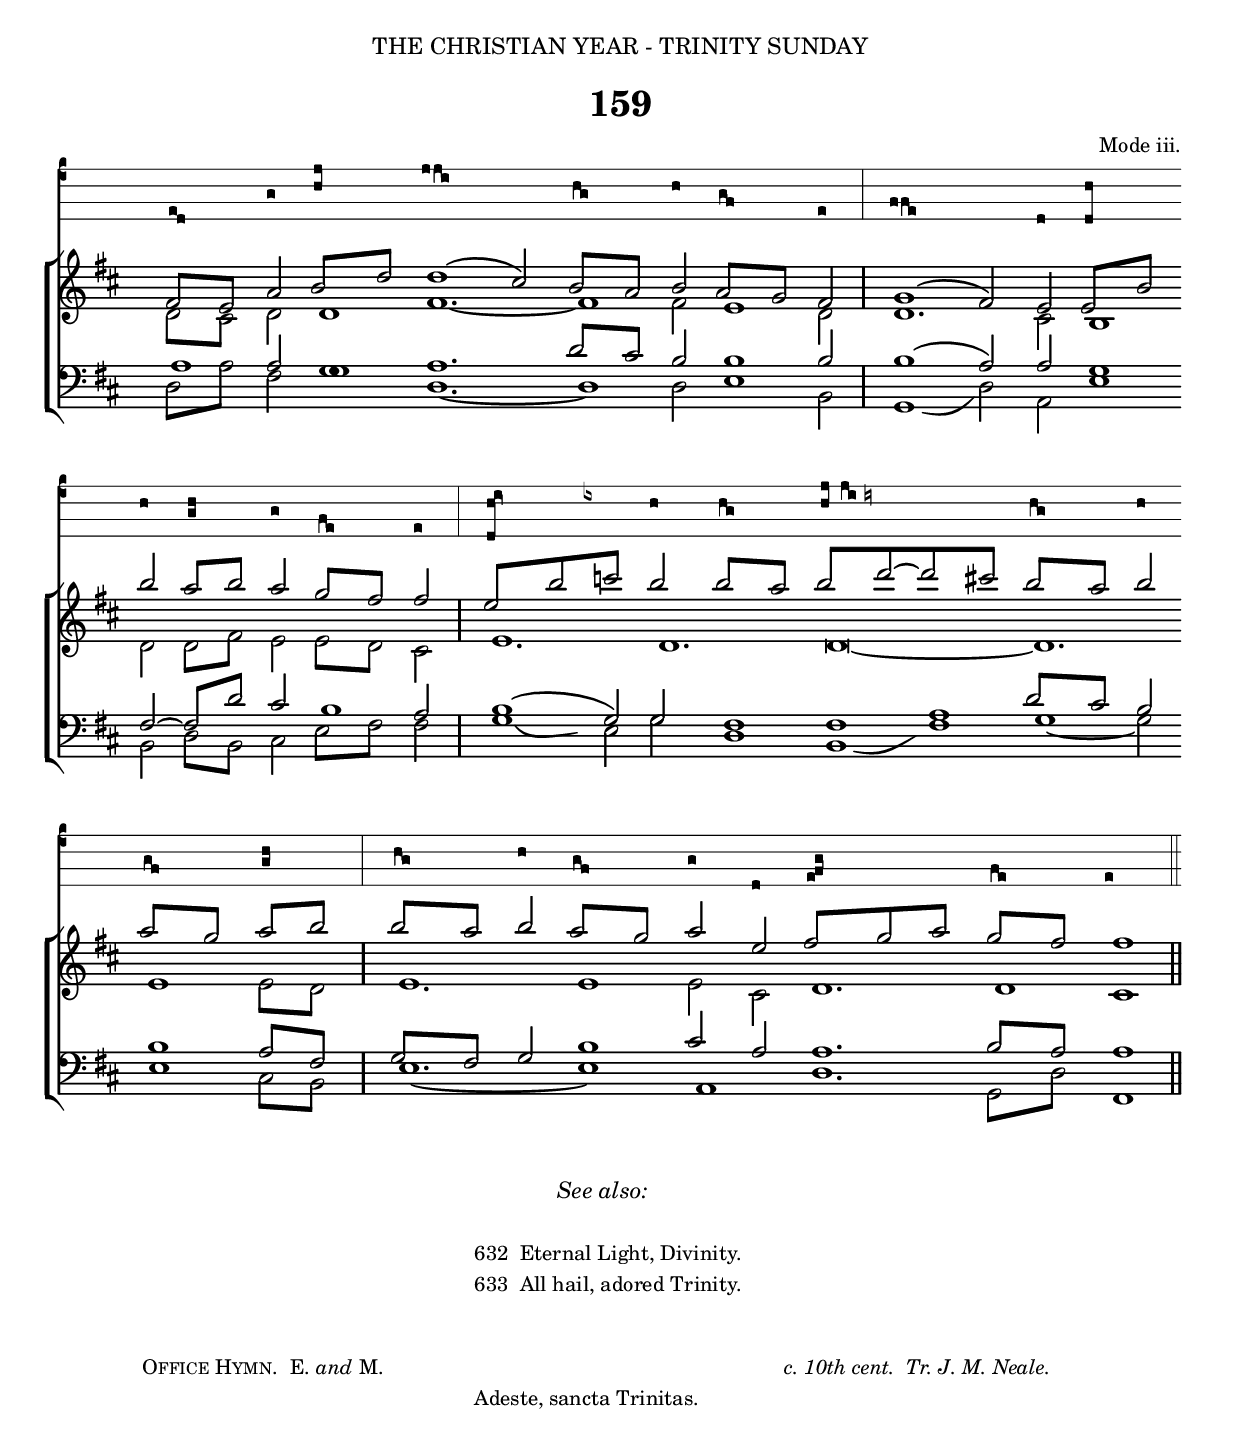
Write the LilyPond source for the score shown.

%%% 256.png
%%% Hymn 159 Be present, Holy Trinity
%%% Version 2

\version "2.10"

\include "gregorian-init.ly"

\header {
  dedication = \markup { \center-align {  "THE CHRISTIAN YEAR - TRINITY SUNDAY"
		\hspace #0.1 }}	

  title = "159"
  
  arranger = \markup { \small { "Mode iii." }}
  
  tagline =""
}


%%%%%%%%%%%%%%%%%%%%%%%%%%%% Macros

%% macro settings for stemless long note which is 2x duration of regular white note    

ln = {\once \override NoteHead #'duration-log = #0 
           \once \override Stem #'stencil = ##f
           \once \override NoteColumn #'force-hshift = #0.4 }

%% a second set of macro settings for stemless long notes ( 2x duration of regular white note )
%% this one uses X-offset instead of force-hshift.
%% All long notes are offset slightly to the right with respect to any beamed notes which 
%% they are aligned with.  Normally, this is done with force-hshift.  
%% However, when 2 long notes occur one atop the other (i.e. in S + A pats or in T + B parts), then applying force-hshift
%% to both does not work.  Hence one note needs to be moved with the regular force-hshift in the \ln macro above,
%% while the other is moved with X-offset with the macro \lnb
%% In general force-hshift is preferred whenever possible as slurs are adjusted automatically, while X-offset especially
%% when used with a bottom slur often results in a slur starting too far to the left and which then needs manual adjustment. 

lnb = {\once \override NoteHead #'duration-log = #0 
           \once \override Stem #'stencil = ##f
           \once \override NoteHead #'X-offset = #0.8 }

%% macro settings for stemless long note which is 2x duration of regular white note. Slightly larger offset to cater to partially merged notes    

lnc = {\once \override NoteHead #'duration-log = #0 
           \once \override Stem #'stencil = ##f
           \once \override NoteColumn #'force-hshift = #0.9 }
	   	   
%%% settings to generate the double longnotes (breves)

brevenote = { \once \override NoteHead #'duration-log = #-1  
                \once \override NoteColumn #'force-hshift = #0.4 }

%% moves plainsong accidentals leftwards so that they show up more clearly
moveacci = \once \override Accidental #'extra-offset = #'(-1.2 . 0 )

%%%%%%%%%%%%%%%%%%%%%%%% End of Macro definitions

%%% plainsong voice

plainsong = \context VaticanaVoice  {  \relative c { 
	\clef "vaticana-do3"
	\set fontSize = #3
        \key c \major 

  \[ e8 d \] g \[ a \pes c \] \[ c c \flexa b \] \[ a \flexa g \] a \[ g \flexa f \] e \bar "|" \[ f f \flexa e \] d \[ d \pes a' \] \bar "" \break
  
  a \[ g \pes a \] g \[ f \flexa e \] e \bar "|" \[ d \pes a' \moveacci \virga bes \] a \[ a \flexa g \] \[ a \pes c \] 
      \[ \override NoteHead #'extra-offset = #'(-5.0 . 0.0 ) \override Accidental #'extra-offset = #'(-7.0 . 0.0 ) c \flexa b! \] 
      \revert NoteHead #'extra-offset \revert Accidental #'extra-offset 
      \[ a \flexa g \] a \bar "" \break
  
  \[ g \flexa f \] \[ g \pes a \] \bar "|" \[ a \flexa g \] a \[ g \flexa f \] g d \[ e f \pes g \] \[ f \flexa e \] e4 \bar "||"
} 
}
  

%%% SATB voices

global = {
  \key d \major 
  \set Staff.midiInstrument = "church organ"
}

soprano = \relative c' {
	\autoBeamOff
  fis8[ e8] a8 b8[ d8] \ln d4( cis8) b8[ a8] b8 a8[ g8] fis8 \bar "|" \ln g4( fis8) e8 e8[ b'8] \bar "" \break
  b'8 a8[ b8] a8 g8[ fis8] fis8 \bar "|" e8[ b'8 c!8] b8 b8[ a8] b8[ d8 ~ d8 cis8] b8[ a8] b8 \bar "" \break
  a8[ g8] a8[ b8] \bar "|" b8[ a8] b8 a8[ g8] a8 e8 fis8[ g8 a8] g8[ fis8] \ln fis4 \bar "||"
}

alto = \relative c' {
	\autoBeamOff
  d8[ cis8] d8 \ln d4 \ln fis4. ~ \ln fis4 fis8 \ln e4 d8 \bar "|" \lnb d4. cis8 \ln b4 \bar "" \break
  d8 d8[ fis8] e8 e8[ d8] cis8 \bar "|" \ln e4. \ln d4. \brevenote d\breve *1/4 ~ \ln d4. \bar "" \break
  \ln e4 e8[ d8] \bar "|" \ln e4. \ln e4 e8 cis8 \ln d4. \ln d4 \ln cis4 \bar "||"
}

tenor = \relative c { \clef bass
	\autoBeamOff
  \ln a'4 a8 \ln g4 \ln a4. d8[ cis8] b8 \ln b4 b8 \bar "|" \ln b4( a8) a8 \ln g4 \bar "" \break
  fis8 ~ fis8[ d'8] cis8 \ln b4 a8 \bar "|" \ln b4( g8) g8 \ln fis4 \ln fis4 \ln a4 d8[ cis8] b8 \bar "" \break
  \ln b4 a8[ fis8] \bar "|" g8[ fis8] g8 \ln b4 cis8 a8 \ln a4. b8[ a8] \ln a4 \bar "||"
}

bass = \relative c { \clef bass
	\autoBeamOff	
  d8[ a'8] fis8 \lnc g4 \ln d4. ~ \ln d4 d8 \lnb e4 b8 \bar "|" 
      \once\override Slur  #'control-points = #'((3.5 . -2.5) (6 . -3.0) (7 . -2.5 ) (8.5 . -1.0 ))
      \lnb g4( d'8) a8 \lnb e'4 \bar "" \break
  
  b8 d8[ b8] cis8 e8[ fis8] fis8 \bar "|" 
      \once\override Slur  #'control-points = #'((3.0 . 1.0 ) (4 . -0.3 ) (5.5 . -0.3 ) (9.0 . 0.3 ))
      \lnb g4( e8) g8 \lnb d4 
      \once\override Slur  #'control-points = #'((3.5 . -1.5) (6 . -2.0) (7 . -1.5 ) (9.5 . 0.0 ))
      \lnb b4( \ln fis'4) \lnb g4 ~ g8 \bar "" \break
      
  \lnb e4 cis8[ b8] \bar "|" 
      \once\override Tie  #'extra-offset = #'( 0.0 . -0.5 )
      \ln e4. ~ \lnb e4 \ln a,4 \lnb d4. g,8[ d'8] \ln fis,4 \bar "||"
}


#(ly:set-option 'point-and-click #f)

\book {

\paper {
 #(set-paper-size "a4")
%% annotate-spacing = ##t
 print-page-number = ##f
 ragged-last-bottom = ##t
 ragged-bottom = ##t
}

\score {	
  <<
  \new VaticanaStaff {\plainsong }
  \new ChoirStaff <<
   \new Staff = "upper" <<
      \context Voice = sopranos {\voiceOne \global \soprano }
      \context Voice = altos {\voiceTwo \global \alto }
                      >> 
   \new Staff = "lower" <<
      \context Voice = tenors {\voiceOne \global \tenor }
      \context Voice = bass {\voiceTwo \global \bass }
	             >> 
		 >>  
  >>

\layout {
	
  ragged-right = ##f
  ragged-last = ##f
  \context { \Score timing = ##f }
  \context { \Score \override TimeSignature #'transparent = ##t }
  \context { \Score \remove "Mark_engraver" }
  \context { \Staff \consists "Mark_engraver" }
  
  % *** Needed to produce beamed minims - which are quavers in disguise
  \context { \Staff \override NoteHead #'duration-log = #1 }
  \context { \Staff \override Stem #'flag-style = #'no-flag }
  
  \context { \VaticanaStaff
           % *** Increases distance between lines of staff  
           \override StaffSymbol #'staff-space = #1.6            
           % *** Changes staff to black instead of default red
           \revert StaffSymbol #'color
           % *** Makes clef bigger       
           \override Clef #'font-size = #3
           % *** Would make ledger lines black, if there were any
           \revert LedgerLineSpanner #'color
           % *** Makes terminal barline visible 
           \override BarLine #'transparent = ##f 
  	   % *** Remove custos
	   \remove Custos_engraver
	   % needed for certain tweaks
	   \consists "Mark_engraver"
           }
     }
} %%% score bracket 

%%% A separate score block to generate the midi minus the plainsong voice
%%% Since minims are quavers in disguise, tempo has to be set accordingly, tempo set to 2=80

\score {	
  \new ChoirStaff <<
   \new Staff = "upper" <<
      \context Voice = sopranos {\voiceOne \global \soprano }
      \context Voice = altos {\voiceTwo \global \alto }
                      >> 
   \new Staff = "lower" <<
      \context Voice = tenors {\voiceOne \global \tenor }
      \context Voice = bass {\voiceTwo \global \bass }
	             >> 
		 >>  

\midi { 
  \context { \Score tempoWholesPerMinute = #(ly:make-moment 80 8) }
       } 
}


%%% Hymn note

\markup { \hspace #40 \column {
	
	\line { \hspace #8 \italic "See also:" }
	"         "
	\line { \small "632  Eternal Light, Divinity." }
	\line { \small "633  All hail, adored Trinity." }
}}
	      	      
		      
%%fake score block to occupy space and force a pagebreak.  Can't think of a better way of doing this.
\score{
	{s4 }
\header { breakbefore = ##f piece = ##f opus = ##f tagline = ##f }
\layout{	
	\context { \Staff
		\remove Time_signature_engraver
		\remove Key_engraver
		\remove Clef_engraver
		\remove Staff_symbol_engraver
}}}

%%% Second page
%%% Lyric titles and attributions

\markup { \hspace #8 \column { 
	\line { \small {  \smallCaps  "Office Hymn." " E." \italic "and" "M." \hspace #38 \italic "c. 10th cent.  Tr. J. M. Neale." } }
        \line { \small {  \hspace #32  "Adeste, sancta Trinitas." } }
}}	


%%% Lyrics

\markup { \hspace #30 %%add space as necc. to center the column
          \column { %% super column of everything
	              \column { %%verse 1 is a column of 2 lines  
	                  \line { \hspace #2.2 \column { \lower #2.4 \fontsize #8 "B" }   %%Drop Cap goes here
				  \hspace #-1.4    %% adjust this if other letters are too far from Drop Cap
				  \column  { \raise #0.0 "E present, Holy Trinity,"
			                                 "  Like splendour, and one Deity:" } }          
	                  \line {  \hspace #2.5  %%adjust hspace until this line left edge is flush with Drop Cap
				   \lower  #1.56  %%adjust this until the line spacing looks right
				   \column {   
					   "Of things above, and things below,"
					   "Beginning, that no end shall know."
			  		}}
		      } %%% end verse 1	
			\hspace #1  % adds vertical spacing between verses  
           		\line { "2  "
			   \column {	     
				   "Thee all the armies of the sky"
				   "Adore, and laud, and magnify,"
				   "And Nature, in her triple frame,"
				   "For ever sanctifies thy name."
			}}
			\hspace #1  % adds vertical spacing between verses  
           		\line { "3  "
			   \column {	     
				   "And we, too, thanks and homage pay,"
				   "Thine own adoring flock to-day;"
				   "O join to that celestial song"
				   "The praises of our suppliant throng!"
			}}
			\hspace #1  % adds vertical spacing between verses  
           		\line { "4  "
			   \column {	     
				   "Light, sole and one, we thee confess,"
				   "With triple praise we rightly bless;"
				   "Alpha and Omega we own,"
				   "With every spirit round thy throne."
			}}
			\hspace #1  % adds vertical spacing between verses  
           		\line { "5. "
			   \column {	     
				   "To thee, O unbegotten One,"
				   "And thee, O sole-begotten Son,"
				   "And thee, O Holy Ghost, we raise"
				   "Our equal and eternal praise.     Amen."
			}}
	  } %%% end supercolumn
} %%% end markup	  
       

%%% Amen score block

\score {  	
  <<
    <<
  \new VaticanaStaff <<
  \context VaticanaVoice = "plainsongamen"  {  \relative c { 	  
	\set Score.timing = ##f
	\override Staff.Clef #'#'font-size = #3
	\clef "vaticana-do3"
	\set fontSize = #3
	\override Staff.StaffSymbol #'staff-space = #1.6
	 
        \[ e8 \pes f \]   \[
	    \override NoteHead #'extra-offset = #'(0.0 . -0.1 ) e8 
            \override NoteHead #'extra-offset = #'(-0.38 . 0.0 ) \flexa  d8 \pes 
            \override NoteHead #'extra-offset = #'(0.02 . 0.05) e8 \] }} 
                    >> 
 \new Lyrics = "lyrics" { s1 }
 \new ChoirStaff
   <<
   \context Staff = upper \with {  fontSize = #-3  \override StaffSymbol #'staff-space = #(magstep -2) } 
                              << 
	\context Voice = "sopranos" { \relative c' { 
	                                              \clef treble \global
	                                              \voiceOne fis8[ g] fis8[ e8 fis8] \bar "||" }}
	\context Voice = "altos"    { \relative c' { 
	                                              \global
	                                              \voiceTwo  \ln d4 d8 \ln cis4  \bar "||" }}
	                      >>
	\context Staff = lower \with { fontSize = #-3  \override StaffSymbol #'staff-space = #(magstep -2) } 
	                      <<
	\context Voice = "tenors" { \relative c { 
		                                  \clef bass  \global
	                                          \voiceThree  a'8[ b] \ln a4. \bar "||" }}
	\context Voice = "basses" { \relative c { 
	                                          \clef bass  \global
						  \voiceFour d8[ g,8] d'8[ a8 fis8] \bar "||" }}
			        >> 
   >>
  \context Lyrics = "lyrics" \lyricsto "sopranos" { \override LyricText #'font-size = #-1  "  A   " -- _ "   men." }
  >>
>>

\header { breakbefore = ##f piece = " " opus = " " }

\layout {
     indent = 13\cm
     raggedright = ##t
     packed = ##f
     \context { \Score \override TimeSignature #'transparent = ##t }
     \context { \Score \override SeparationItem #'padding = #2 }
     \context { \Staff \override VerticalAxisGroup #'minimum-Y-extent = #'( -5 . 4) }
     \context { \Score \remove "Bar_number_engraver"
		timing = ##f 
              }
     \context { \Staff \override NoteHead #'duration-log = #1 }
     \context { \Staff \override Stem #'flag-style = #'no-flag }
     \context { \VaticanaStaff %%customize vaticana staff context 
	          \revert StaffSymbol #'color
		  \revert LedgerLineSpanner #'color
		  \override BarLine #'transparent = ##f 
		  \remove Custos_engraver
 	} 
} 

}


%%% Separate score block for Amen midi minus plainsong voice
%%% Since the minims are quavers in disguise, the tempo has to be adjusted accordingly. A tempo of 2=80 is set.

\score {  	
 \new ChoirStaff
  <<
   \context Staff = upper \with {  fontSize = #-3  \override StaffSymbol #'staff-space = #(magstep -2) } 
                              << 
	\context Voice = "sopranos" { \relative c' { 
	                                              \clef treble \global
	                                              \voiceOne fis8[ g] fis8[ e8 fis8] \bar "||" }}
	\context Voice = "altos"    { \relative c' { 
	                                              \global
	                                              \voiceTwo  \ln d4 d8 \ln cis4  \bar "||" }}
	                      >>
	\context Staff = lower \with { fontSize = #-3  \override StaffSymbol #'staff-space = #(magstep -2) } 
	                      <<
	\context Voice = "tenors" { \relative c { 
		                                  \clef bass  \global
	                                          \voiceThree  a'8[ b] \ln a4. \bar "||" }}
	\context Voice = "basses" { \relative c { 
	                                          \clef bass  \global
						  \voiceFour d8[ g,8] d'8[ a8 fis8] \bar "||" }}
			        >> 
   >>

   
\midi {  
   \context { \Score tempoWholesPerMinute = #(ly:make-moment 80 8) } }
      }
   

} %% book bracket
